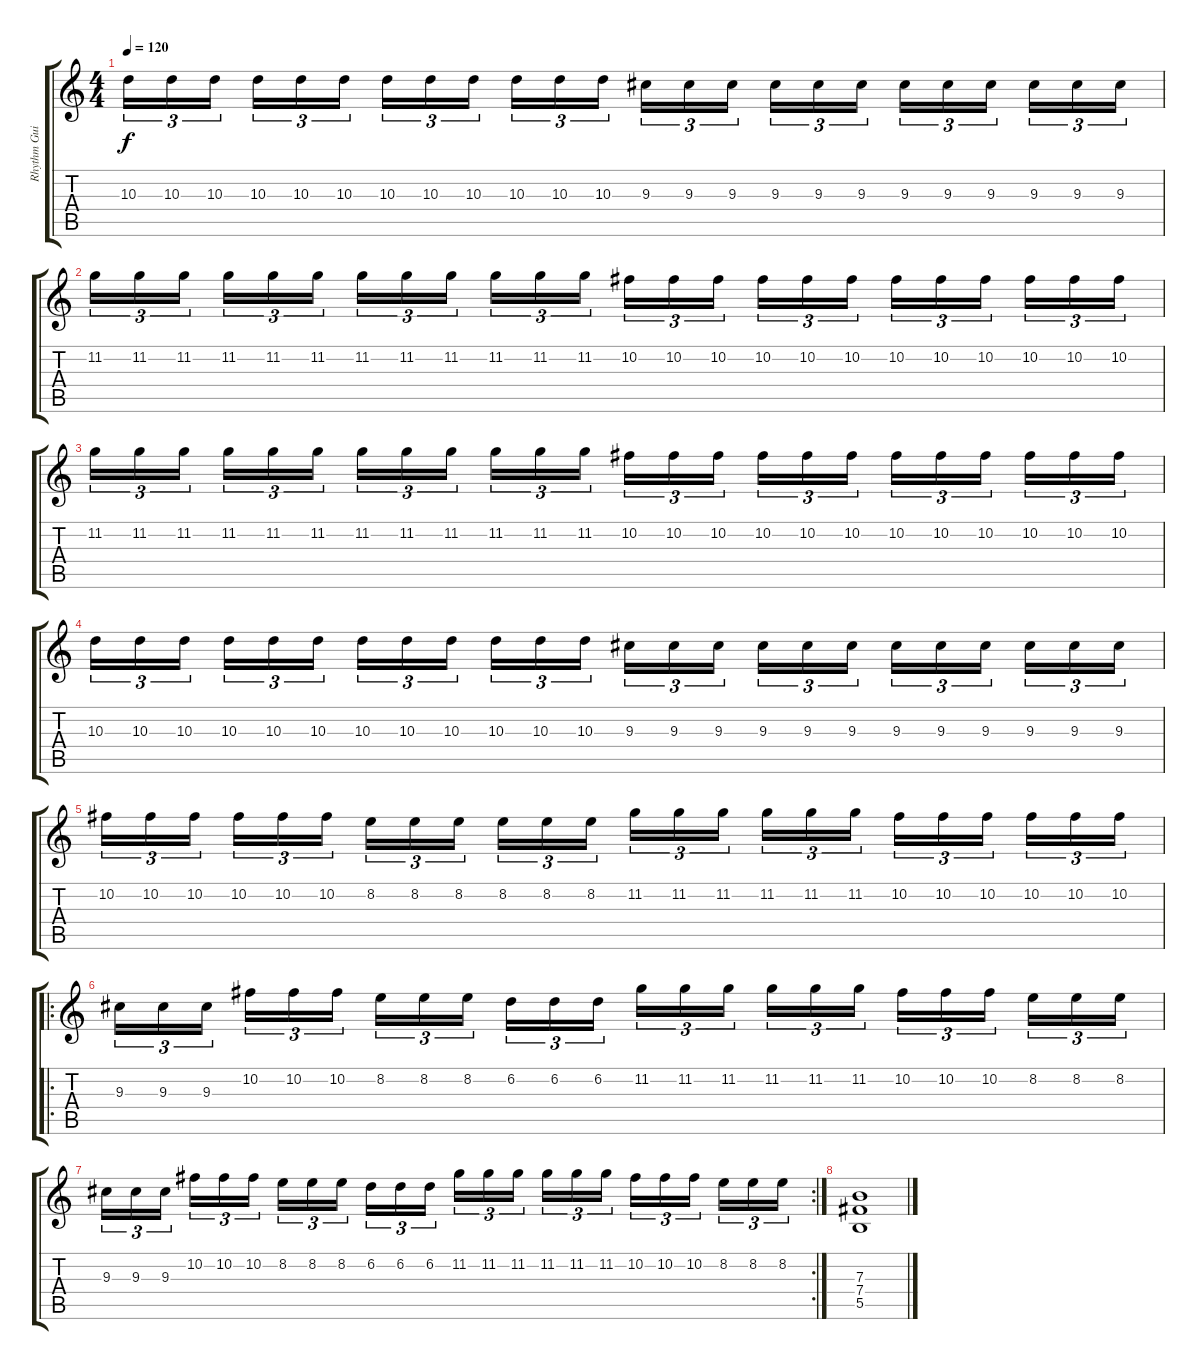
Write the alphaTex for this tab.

\track ("Rhythm Guitar" "Rhythm Gui") {instrument distortionguitar}
\staff {score tabs}
\tuning (Db4 Ab3 E3 B2 Gb2 Db2) {hide}
\ts (4 4)
\tempo 120
\clef g2
\ks c
10.3.16{tu (3 2) dy f} 10.3.16{tu (3 2)} 10.3.16{tu (3 2) beam splitsecondary} 10.3.16{tu (3 2)} 10.3.16{tu (3 2)} 10.3.16{tu (3 2)} 10.3.16{tu (3 2)} 10.3.16{tu (3 2)} 10.3.16{tu (3 2) beam splitsecondary} 10.3.16{tu (3 2)} 10.3.16{tu (3 2)} 10.3.16{tu (3 2)} 9.3.16{tu (3 2)} 9.3.16{tu (3 2)} 9.3.16{tu (3 2) beam splitsecondary} 9.3.16{tu (3 2)} 9.3.16{tu (3 2)} 9.3.16{tu (3 2)} 9.3.16{tu (3 2)} 9.3.16{tu (3 2)} 9.3.16{tu (3 2) beam splitsecondary} 9.3.16{tu (3 2)} 9.3.16{tu (3 2)} 9.3.16{tu (3 2)} |
11.2.16{tu (3 2)} 11.2.16{tu (3 2)} 11.2.16{tu (3 2) beam splitsecondary} 11.2.16{tu (3 2)} 11.2.16{tu (3 2)} 11.2.16{tu (3 2)} 11.2.16{tu (3 2)} 11.2.16{tu (3 2)} 11.2.16{tu (3 2) beam splitsecondary} 11.2.16{tu (3 2)} 11.2.16{tu (3 2)} 11.2.16{tu (3 2)} 10.2.16{tu (3 2)} 10.2.16{tu (3 2)} 10.2.16{tu (3 2) beam splitsecondary} 10.2.16{tu (3 2)} 10.2.16{tu (3 2)} 10.2.16{tu (3 2)} 10.2.16{tu (3 2)} 10.2.16{tu (3 2)} 10.2.16{tu (3 2) beam splitsecondary} 10.2.16{tu (3 2)} 10.2.16{tu (3 2)} 10.2.16{tu (3 2)} |
11.2.16{tu (3 2)} 11.2.16{tu (3 2)} 11.2.16{tu (3 2) beam splitsecondary} 11.2.16{tu (3 2)} 11.2.16{tu (3 2)} 11.2.16{tu (3 2)} 11.2.16{tu (3 2)} 11.2.16{tu (3 2)} 11.2.16{tu (3 2) beam splitsecondary} 11.2.16{tu (3 2)} 11.2.16{tu (3 2)} 11.2.16{tu (3 2)} 10.2.16{tu (3 2)} 10.2.16{tu (3 2)} 10.2.16{tu (3 2) beam splitsecondary} 10.2.16{tu (3 2)} 10.2.16{tu (3 2)} 10.2.16{tu (3 2)} 10.2.16{tu (3 2)} 10.2.16{tu (3 2)} 10.2.16{tu (3 2) beam splitsecondary} 10.2.16{tu (3 2)} 10.2.16{tu (3 2)} 10.2.16{tu (3 2)} |
10.3.16{tu (3 2)} 10.3.16{tu (3 2)} 10.3.16{tu (3 2) beam splitsecondary} 10.3.16{tu (3 2)} 10.3.16{tu (3 2)} 10.3.16{tu (3 2)} 10.3.16{tu (3 2)} 10.3.16{tu (3 2)} 10.3.16{tu (3 2) beam splitsecondary} 10.3.16{tu (3 2)} 10.3.16{tu (3 2)} 10.3.16{tu (3 2)} 9.3.16{tu (3 2)} 9.3.16{tu (3 2)} 9.3.16{tu (3 2) beam splitsecondary} 9.3.16{tu (3 2)} 9.3.16{tu (3 2)} 9.3.16{tu (3 2)} 9.3.16{tu (3 2)} 9.3.16{tu (3 2)} 9.3.16{tu (3 2) beam splitsecondary} 9.3.16{tu (3 2)} 9.3.16{tu (3 2)} 9.3.16{tu (3 2)} |
10.2.16{tu (3 2)} 10.2.16{tu (3 2)} 10.2.16{tu (3 2) beam splitsecondary} 10.2.16{tu (3 2)} 10.2.16{tu (3 2)} 10.2.16{tu (3 2)} 8.2.16{tu (3 2)} 8.2.16{tu (3 2)} 8.2.16{tu (3 2) beam splitsecondary} 8.2.16{tu (3 2)} 8.2.16{tu (3 2)} 8.2.16{tu (3 2)} 11.2.16{tu (3 2)} 11.2.16{tu (3 2)} 11.2.16{tu (3 2) beam splitsecondary} 11.2.16{tu (3 2)} 11.2.16{tu (3 2)} 11.2.16{tu (3 2)} 10.2.16{tu (3 2)} 10.2.16{tu (3 2)} 10.2.16{tu (3 2) beam splitsecondary} 10.2.16{tu (3 2)} 10.2.16{tu (3 2)} 10.2.16{tu (3 2)} |
\ro
9.3.16{tu (3 2)} 9.3.16{tu (3 2)} 9.3.16{tu (3 2) beam splitsecondary} 10.2.16{tu (3 2)} 10.2.16{tu (3 2)} 10.2.16{tu (3 2)} 8.2.16{tu (3 2)} 8.2.16{tu (3 2)} 8.2.16{tu (3 2) beam splitsecondary} 6.2.16{tu (3 2)} 6.2.16{tu (3 2)} 6.2.16{tu (3 2)} 11.2.16{tu (3 2)} 11.2.16{tu (3 2)} 11.2.16{tu (3 2) beam splitsecondary} 11.2.16{tu (3 2)} 11.2.16{tu (3 2)} 11.2.16{tu (3 2)} 10.2.16{tu (3 2)} 10.2.16{tu (3 2)} 10.2.16{tu (3 2) beam splitsecondary} 8.2.16{tu (3 2)} 8.2.16{tu (3 2)} 8.2.16{tu (3 2)} |
\rc 2
9.3.16{tu (3 2)} 9.3.16{tu (3 2)} 9.3.16{tu (3 2) beam splitsecondary} 10.2.16{tu (3 2)} 10.2.16{tu (3 2)} 10.2.16{tu (3 2)} 8.2.16{tu (3 2)} 8.2.16{tu (3 2)} 8.2.16{tu (3 2) beam splitsecondary} 6.2.16{tu (3 2)} 6.2.16{tu (3 2)} 6.2.16{tu (3 2)} 11.2.16{tu (3 2)} 11.2.16{tu (3 2)} 11.2.16{tu (3 2) beam splitsecondary} 11.2.16{tu (3 2)} 11.2.16{tu (3 2)} 11.2.16{tu (3 2)} 10.2.16{tu (3 2)} 10.2.16{tu (3 2)} 10.2.16{tu (3 2) beam splitsecondary} 8.2.16{tu (3 2)} 8.2.16{tu (3 2)} 8.2.16{tu (3 2)} |
(7.3 7.4 5.5).1
